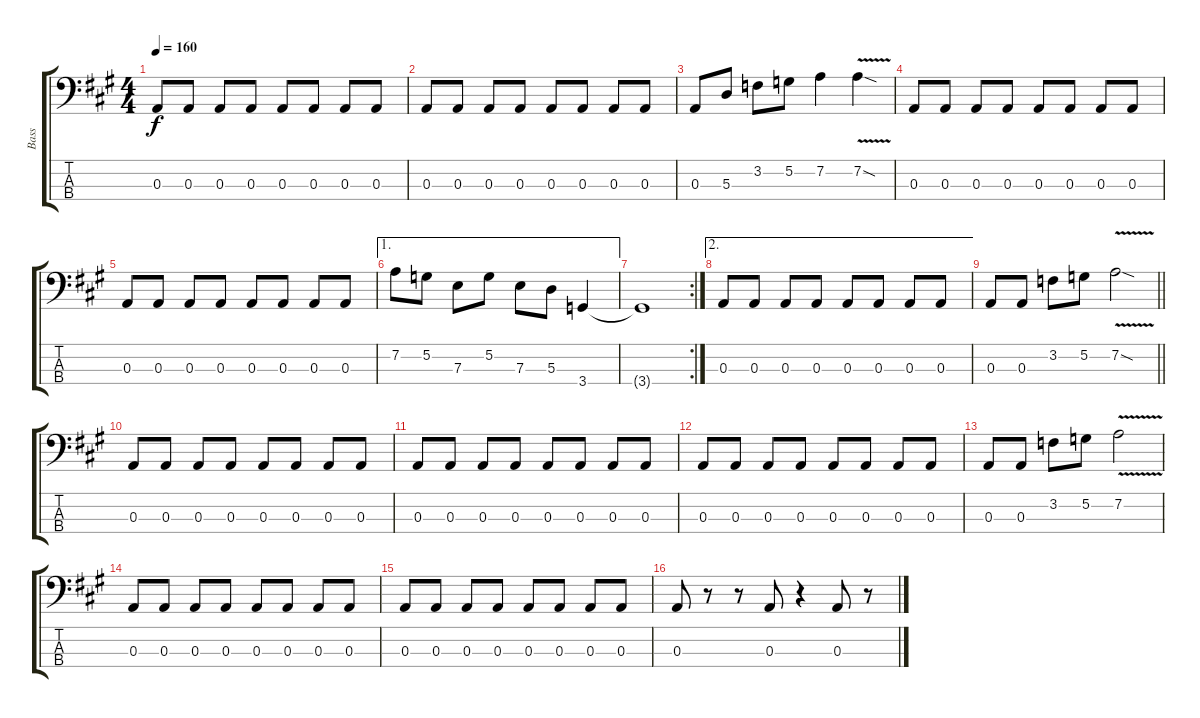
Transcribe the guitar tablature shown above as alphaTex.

\track ("Bass" "Bass") {instrument electricbassfinger}
\staff {score tabs}
\tuning (G2 D2 A1 E1) {hide}
\ts (4 4)
\tempo 160
\clef f4
\ks a
0.3.8{dy f} 0.3.8 0.3.8 0.3.8 0.3.8 0.3.8 0.3.8 0.3.8 |
0.3.8 0.3.8 0.3.8 0.3.8 0.3.8 0.3.8 0.3.8 0.3.8 |
0.3.8 5.3.8 3.2.8 5.2.8 7.2.4 7.2{v sod}.4 |
0.3.8 0.3.8 0.3.8 0.3.8 0.3.8 0.3.8 0.3.8 0.3.8 |
0.3.8 0.3.8 0.3.8 0.3.8 0.3.8 0.3.8 0.3.8 0.3.8 |
\ae 1
7.2.8 5.2.8 7.3.8 5.2.8 7.3.8 5.3.8 3.4.4 |
\rc 2
3.4{t}.1 |
\ae 2
0.3.8 0.3.8 0.3.8 0.3.8 0.3.8 0.3.8 0.3.8 0.3.8 |
\barLineRight lightlight
0.3.8 0.3.8 3.2.8 5.2.8 7.2{v sod}.2 |
0.3.8 0.3.8 0.3.8 0.3.8 0.3.8 0.3.8 0.3.8 0.3.8 |
0.3.8 0.3.8 0.3.8 0.3.8 0.3.8 0.3.8 0.3.8 0.3.8 |
0.3.8 0.3.8 0.3.8 0.3.8 0.3.8 0.3.8 0.3.8 0.3.8 |
0.3.8 0.3.8 3.2.8 5.2.8 7.2{v}.2 |
0.3.8 0.3.8 0.3.8 0.3.8 0.3.8 0.3.8 0.3.8 0.3.8 |
0.3.8 0.3.8 0.3.8 0.3.8 0.3.8 0.3.8 0.3.8 0.3.8 |
0.3.8 r.8 r.8 0.3.8 r.4 0.3.8 r.8
